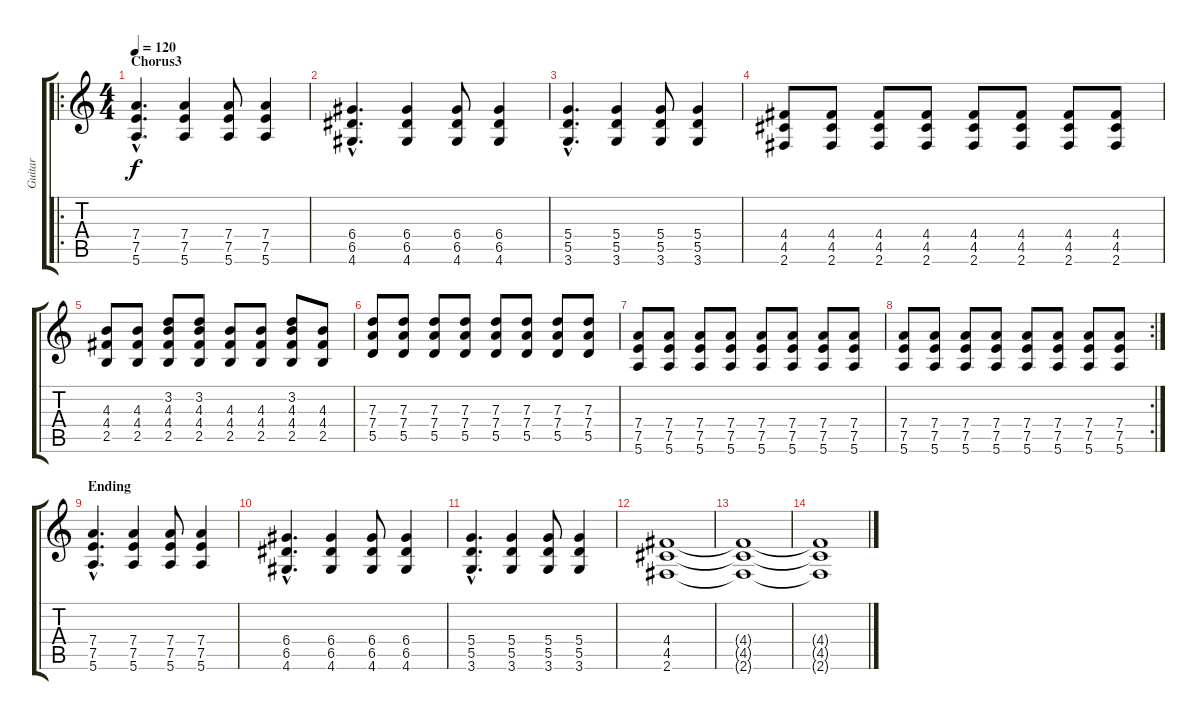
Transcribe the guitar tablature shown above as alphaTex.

\track ("Guitar" "Guitar") {instrument overdrivenguitar}
\staff {score tabs}
\tuning (E4 B3 G3 D3 A2 E2) {hide}
\ro
\ts (4 4)
\section ("" "Chorus3")
\tempo 120
\clef g2
\ks c
(7.4{hac} 7.5{hac} 5.6{hac}).4{d dy f} (7.4 7.5 5.6).4 (7.4 7.5 5.6).8 (7.4 7.5 5.6).4 |
(6.4{hac} 6.5{hac} 4.6{hac}).4{d} (6.4 6.5 4.6).4 (6.4 6.5 4.6).8 (6.4 6.5 4.6).4 |
(5.4{hac} 5.5{hac} 3.6{hac}).4{d} (5.4 5.5 3.6).4 (5.4 5.5 3.6).8 (5.4 5.5 3.6).4 |
(4.4 4.5 2.6).8 (4.4 4.5 2.6).8 (4.4 4.5 2.6).8 (4.4 4.5 2.6).8 (4.4 4.5 2.6).8 (4.4 4.5 2.6).8 (4.4 4.5 2.6).8 (4.4 4.5 2.6).8 |
(4.3 4.4 2.5).8 (4.3 4.4 2.5).8 (3.2 4.3 4.4 2.5).8 (3.2 4.3 4.4 2.5).8 (4.3 4.4 2.5).8 (4.3 4.4 2.5).8 (3.2 4.3 4.4 2.5).8 (4.3 4.4 2.5).8 |
(7.3 7.4 5.5).8 (7.3 7.4 5.5).8 (7.3 7.4 5.5).8 (7.3 7.4 5.5).8 (7.3 7.4 5.5).8 (7.3 7.4 5.5).8 (7.3 7.4 5.5).8 (7.3 7.4 5.5).8 |
(7.4 7.5 5.6).8 (7.4 7.5 5.6).8 (7.4 7.5 5.6).8 (7.4 7.5 5.6).8 (7.4 7.5 5.6).8 (7.4 7.5 5.6).8 (7.4 7.5 5.6).8 (7.4 7.5 5.6).8 |
\rc 2
(7.4 7.5 5.6).8 (7.4 7.5 5.6).8 (7.4 7.5 5.6).8 (7.4 7.5 5.6).8 (7.4 7.5 5.6).8 (7.4 7.5 5.6).8 (7.4 7.5 5.6).8 (7.4 7.5 5.6).8 |
\section ("" "Ending")
(7.4{hac} 7.5{hac} 5.6{hac}).4{d} (7.4 7.5 5.6).4 (7.4 7.5 5.6).8 (7.4 7.5 5.6).4 |
(6.4{hac} 6.5{hac} 4.6{hac}).4{d} (6.4 6.5 4.6).4 (6.4 6.5 4.6).8 (6.4 6.5 4.6).4 |
(5.4{hac} 5.5{hac} 3.6{hac}).4{d} (5.4 5.5 3.6).4 (5.4 5.5 3.6).8 (5.4 5.5 3.6).4 |
(4.4 4.5 2.6).1{volume 0} |
(4.4{t} 4.5{t} 2.6{t}).1 |
(4.4{t} 4.5{t} 2.6{t}).1
